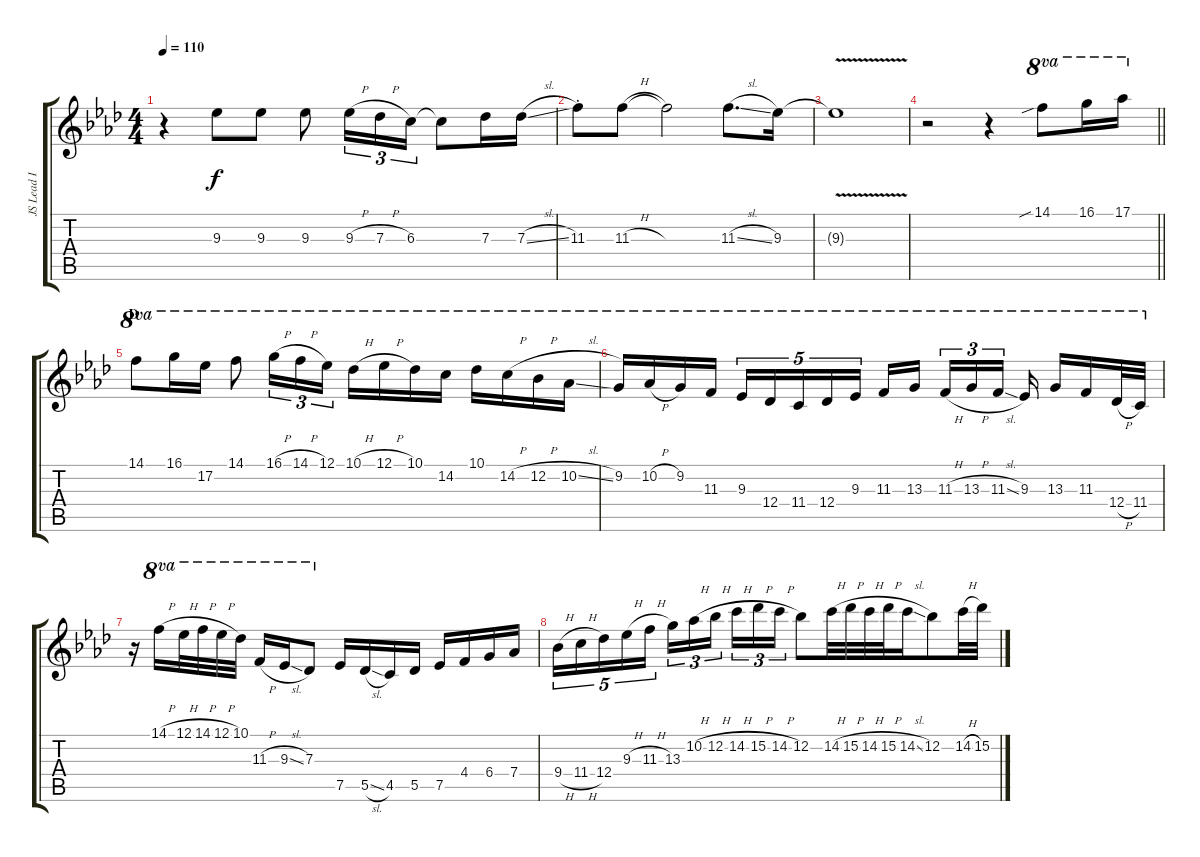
\track ("JS Lead I" "JS Lead I") {instrument overdrivenguitar}
\staff {score tabs}
\tuning (Eb4 Bb3 Gb3 Db3 Ab2 Eb2) {hide}
\ts (4 4)
\tempo 110
\clef g2
\ks ab
r.4{dy f} 9.3.8 9.3.8 9.3.8 9.3{h}.16{tu (3 2)} 7.3{h}.16{tu (3 2)} 6.3.16{tu (3 2)} 6.3{t}.8 7.3.16 7.3{sl}.16 |
11.3{st}.8 11.3{h}.8 11.3{t}.2 11.3{sl}.8{d} 9.3.16 |
9.3{v t}.1 |
\barLineRight lightlight
r.2 r.4 14.1{sib}.8{ot 8va} 16.1.16{ot 8va} 17.1.16{ot 8va} |
\section ("" "D")
14.1.8{ot 8va} 16.1.16{ot 8va} 17.2.16{ot 8va} 14.1.8{ot 8va} 16.1{h}.16{tu (3 2) ot 8va} 14.1{h}.16{tu (3 2) ot 8va} 12.1.16{tu (3 2) ot 8va} 10.1{h}.16{ot 8va} 12.1{h}.16{ot 8va} 10.1.16{ot 8va} 14.2.16{ot 8va} 10.1.16{ot 8va} 14.2{h}.16{ot 8va} 12.2{h}.16{ot 8va} 10.2{sl}.16{ot 8va} |
9.2.16{ot 8va} 10.2{h}.16{ot 8va} 9.2.16{ot 8va} 11.3.16{ot 8va} 9.3.16{tu (5 4) ot 8va} 12.4.16{tu (5 4) ot 8va} 11.4.16{tu (5 4) ot 8va} 12.4.16{tu (5 4) ot 8va} 9.3.16{tu (5 4) ot 8va} 11.3.16{ot 8va} 13.3.16{ot 8va beam splitsecondary} 11.3{h}.16{tu (3 2) ot 8va} 13.3{h}.16{tu (3 2) ot 8va beam merge} 11.3{sl}.16{tu (3 2) ot 8va beam splitsecondary} 9.3.16{ot 8va beam split} 13.3.16{ot 8va} 11.3.16{ot 8va} 12.4{h}.32{ot 8va} 11.4.32{ot 8va} |
r.16 14.1{h}.16{ot 8va} 12.1{h}.32{ot 8va} 14.1{h}.32{ot 8va} 12.1{h}.32{ot 8va} 10.1.32{ot 8va} 11.3{h}.16{ot 8va} 9.3{sl}.16{ot 8va} 7.3.8{ot 8va} 7.5.16 5.5{sl}.16 4.5.16 5.5.16 7.5.16 4.4.16 6.4.16 7.4.16 |
9.4{h}.16{tu (5 4)} 11.4{h}.16{tu (5 4)} 12.4.16{tu (5 4)} 9.3{h}.16{tu (5 4)} 11.3{h}.16{tu (5 4)} 13.3.16{tu (3 2)} 10.2{h}.16{tu (3 2)} 12.2{h}.16{tu (3 2) beam splitsecondary} 14.2{h}.16{tu (3 2)} 15.2{h}.16{tu (3 2)} 14.2{h}.16{tu (3 2)} 12.2.8 14.2{h}.32 15.2{h}.32 14.2{h}.32 15.2{h}.32{beam merge} 14.2{sl}.16 12.2.8 14.2{h}.32 15.2{h}.32
